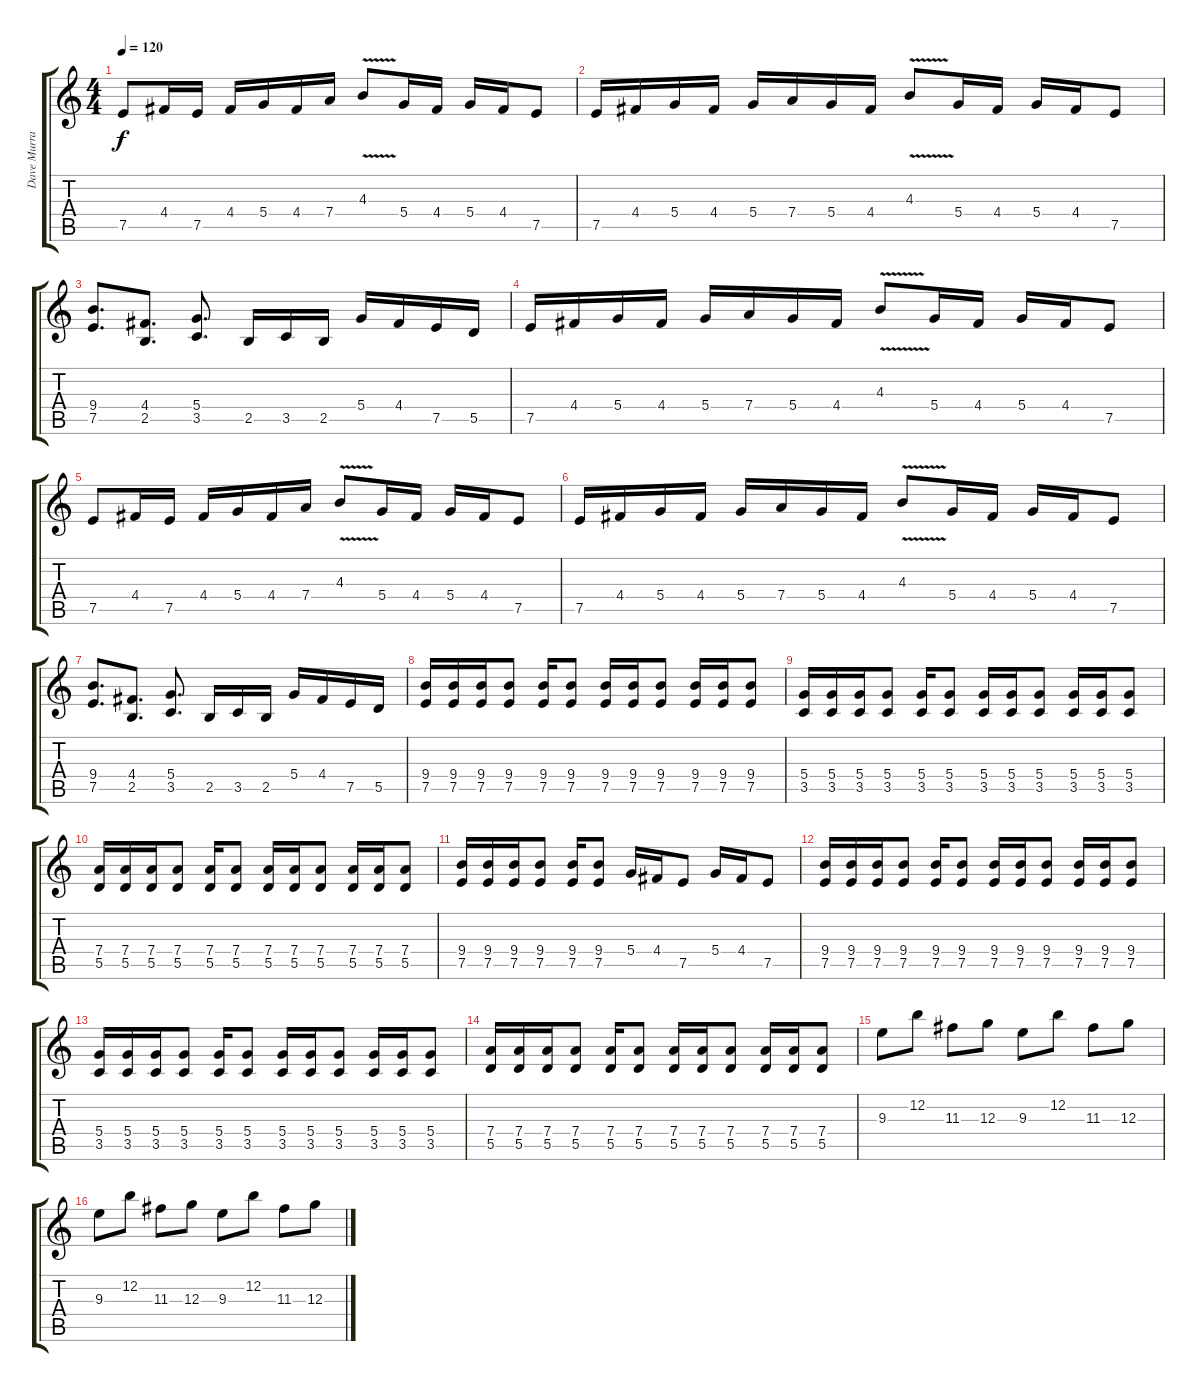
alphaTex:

\track ("Dave Murray" "Dave Murra") {instrument distortionguitar}
\staff {score tabs}
\tuning (E4 B3 G3 D3 A2 E2) {hide}
\ts (4 4)
\tempo 120
\clef g2
\ks c
7.5.8{dy f} 4.4.16 7.5.16 4.4.16 5.4.16 4.4.16 7.4.16 4.3{v}.8 5.4.16 4.4.16 5.4.16 4.4.16 7.5.8 |
7.5.16 4.4.16 5.4.16 4.4.16 5.4.16 7.4.16 5.4.16 4.4.16 4.3{v}.8 5.4.16 4.4.16 5.4.16 4.4.16 7.5.8 |
(9.4 7.5).8{d} (4.4 2.5).8{d} (5.4 3.5).8{d} 2.5.16 3.5.16 2.5.16 5.4.16 4.4.16 7.5.16 5.5.16 |
7.5.16 4.4.16 5.4.16 4.4.16 5.4.16 7.4.16 5.4.16 4.4.16 4.3{v}.8 5.4.16 4.4.16 5.4.16 4.4.16 7.5.8 |
7.5.8 4.4.16 7.5.16 4.4.16 5.4.16 4.4.16 7.4.16 4.3{v}.8 5.4.16 4.4.16 5.4.16 4.4.16 7.5.8 |
7.5.16 4.4.16 5.4.16 4.4.16 5.4.16 7.4.16 5.4.16 4.4.16 4.3{v}.8 5.4.16 4.4.16 5.4.16 4.4.16 7.5.8 |
(9.4 7.5).8{d} (4.4 2.5).8{d} (5.4 3.5).8{d} 2.5.16 3.5.16 2.5.16 5.4.16 4.4.16 7.5.16 5.5.16 |
(9.4 7.5).16 (9.4 7.5).16 (9.4 7.5).16 (9.4 7.5).8 (9.4 7.5).16 (9.4 7.5).8 (9.4 7.5).16 (9.4 7.5).16 (9.4 7.5).8 (9.4 7.5).16 (9.4 7.5).16 (9.4 7.5).8 |
(5.4 3.5).16 (5.4 3.5).16 (5.4 3.5).16 (5.4 3.5).8 (5.4 3.5).16 (5.4 3.5).8 (5.4 3.5).16 (5.4 3.5).16 (5.4 3.5).8 (5.4 3.5).16 (5.4 3.5).16 (5.4 3.5).8 |
(7.4 5.5).16 (7.4 5.5).16 (7.4 5.5).16 (7.4 5.5).8 (7.4 5.5).16 (7.4 5.5).8 (7.4 5.5).16 (7.4 5.5).16 (7.4 5.5).8 (7.4 5.5).16 (7.4 5.5).16 (7.4 5.5).8 |
(9.4 7.5).16 (9.4 7.5).16 (9.4 7.5).16 (9.4 7.5).8 (9.4 7.5).16 (9.4 7.5).8 5.4.16 4.4.16 7.5.8 5.4.16 4.4.16 7.5.8 |
(9.4 7.5).16 (9.4 7.5).16 (9.4 7.5).16 (9.4 7.5).8 (9.4 7.5).16 (9.4 7.5).8 (9.4 7.5).16 (9.4 7.5).16 (9.4 7.5).8 (9.4 7.5).16 (9.4 7.5).16 (9.4 7.5).8 |
(5.4 3.5).16 (5.4 3.5).16 (5.4 3.5).16 (5.4 3.5).8 (5.4 3.5).16 (5.4 3.5).8 (5.4 3.5).16 (5.4 3.5).16 (5.4 3.5).8 (5.4 3.5).16 (5.4 3.5).16 (5.4 3.5).8 |
(7.4 5.5).16 (7.4 5.5).16 (7.4 5.5).16 (7.4 5.5).8 (7.4 5.5).16 (7.4 5.5).8 (7.4 5.5).16 (7.4 5.5).16 (7.4 5.5).8 (7.4 5.5).16 (7.4 5.5).16 (7.4 5.5).8 |
9.3.8 12.2.8 11.3.8 12.3.8 9.3.8 12.2.8 11.3.8 12.3.8 |
9.3.8 12.2.8 11.3.8 12.3.8 9.3.8 12.2.8 11.3.8 12.3.8
